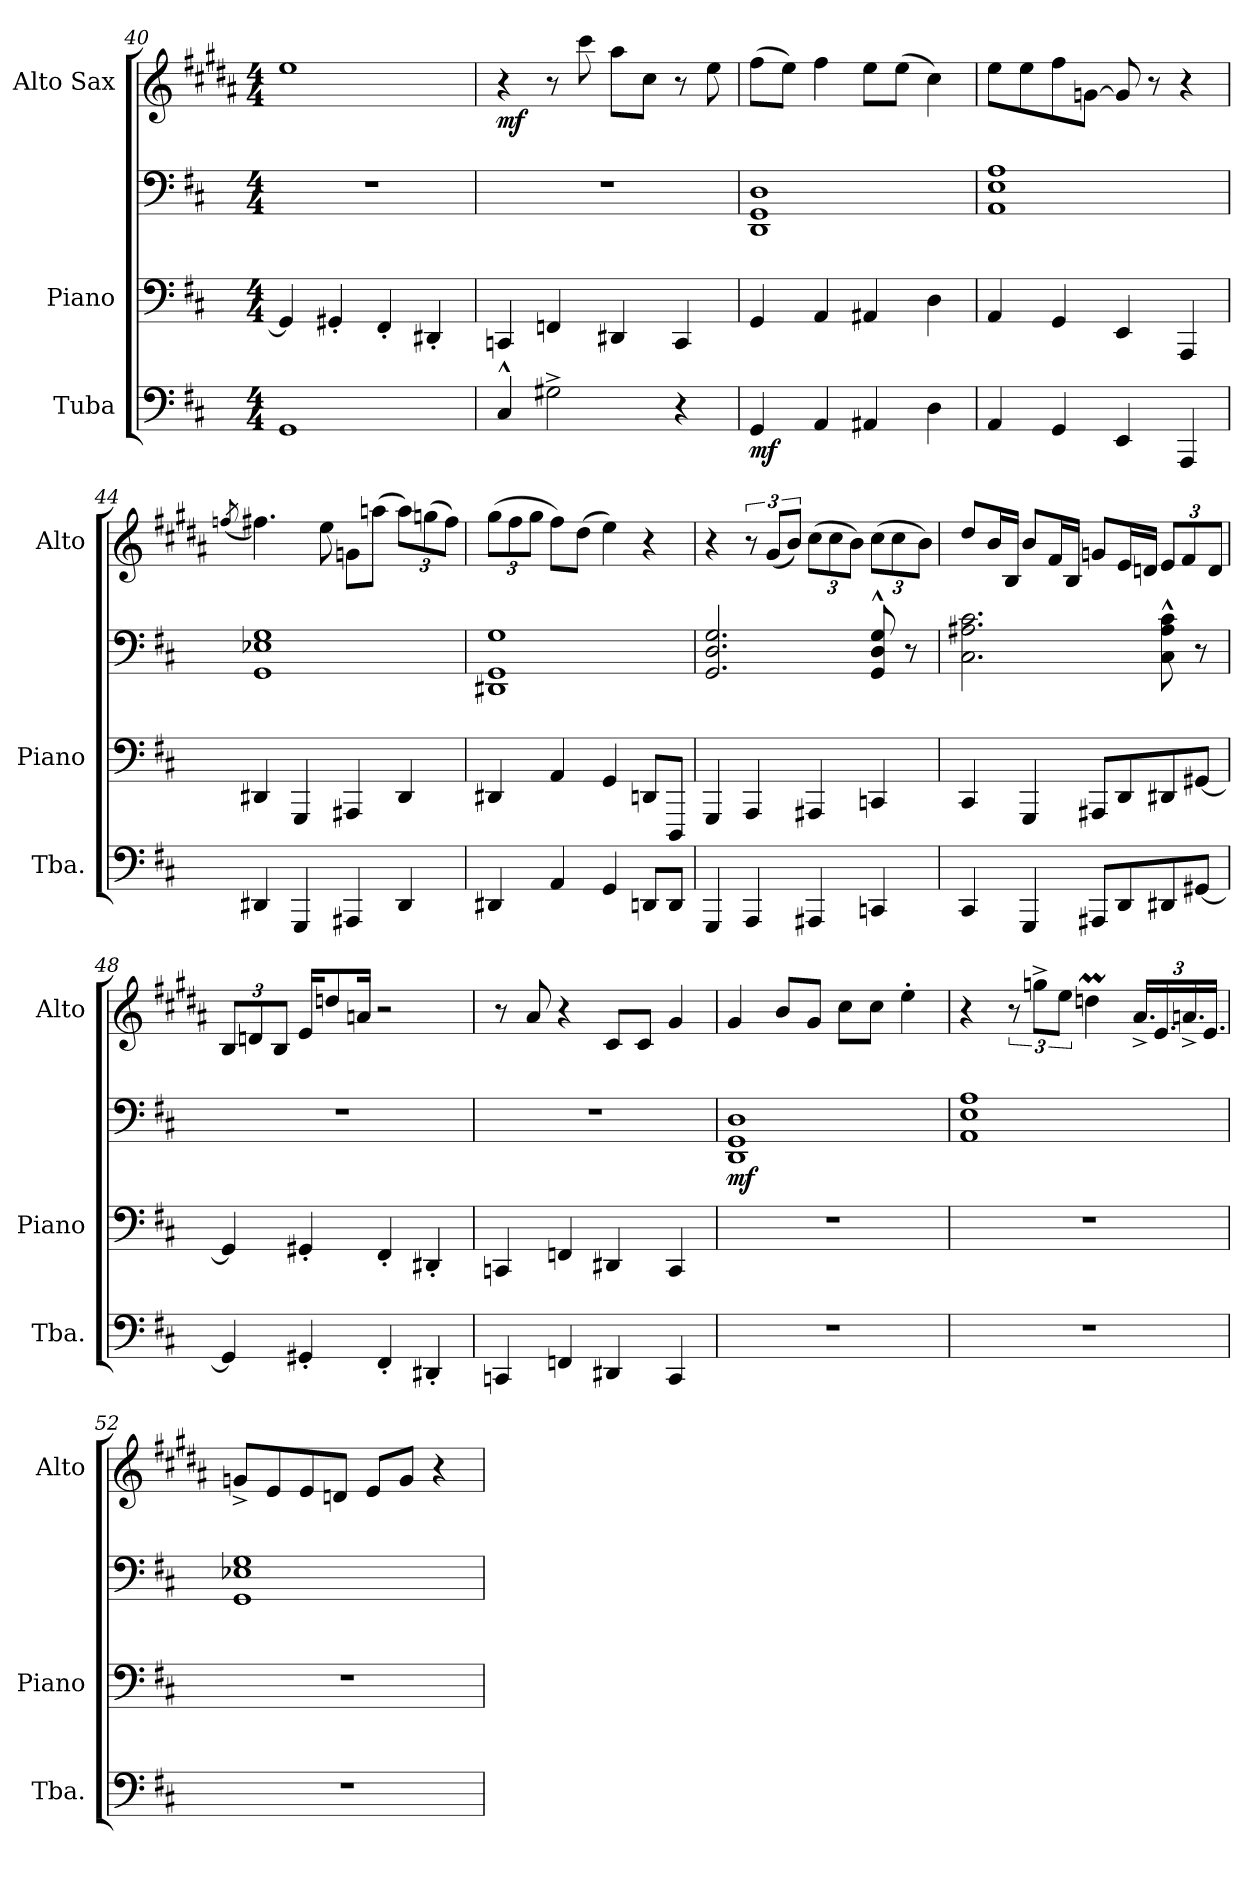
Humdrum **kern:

**kern	**dynam	**kern	**kern	**dynam	**kern	**dynam
*part3	*part3	*part2	*part2	*part2	*part1	*part1
*staff4	*staff4	*staff3	*staff2	*staff2/3	*staff1	*staff1
*I"Tuba	*	*I"Piano	*	*	*I"Alto Sax	*
*I'Tba.	*	*I'Piano	*	*	*I'Alto	*
!!LO:PB:g=z
*clefF4	*	*clefF4	*clefF4	*	*clefG2	*
*	*	*	*	*	*ITrd5c9	*
*k[f#c#]	*	*k[f#c#]	*k[f#c#]	*	*k[f#c#]	*
*M4/4	*	*M4/4	*M4/4	*	*M4/4	*
=40	=40	=40	=40	=40	=40	=40
1GG	.	4GG#/]	1r	.	1g	.
.	.	4GG#X'/	.	.	.	.
.	.	4FF#'/	.	.	.	.
.	.	4DD#X'/	.	.	.	.
=41	=41	=41	=41	=41	=41	=41
!	!	!	!	!	!	!LO:DY:b
4C#^^/	.	4CCn/	1r	.	4r	mf
2G#X^\	.	4FFn/	.	.	8r	.
.	.	.	.	.	8ee\	.
.	.	4DD#X/	.	.	8cc#\L	.
.	.	.	.	.	8e\J	.
4r	.	4CC/	.	.	8r	.
.	.	.	.	.	8g\	.
=42	=42	=42	=42	=42	=42	=42
!	!LO:DY:b	!	!	!LO:DY:b=2	!	!
!	!	!	!	!LO:DY:n=1:b	!	!
4GG/	mf	4GG/	1DD 1GG 1D	mf mf	(8a\L	.
.	.	.	.	.	8g\J)	.
4AA/	.	4AA/	.	.	4a\	.
4AA#X/	.	4AA#X/	.	.	8g\L	.
.	.	.	.	.	(8g\J	.
4D\	.	4D\	.	.	4e\)	.
=43	=43	=43	=43	=43	=43	=43
4AA/	.	4AA/	1AA 1E 1A	.	8g\L	.
.	.	.	.	.	8g\	.
4GG/	.	4GG/	.	.	8a\	.
.	.	.	.	.	[8B-X\J	.
4EE/	.	4EE/	.	.	8B-/]	.
.	.	.	.	.	8r	.
4AAA/	.	4AAA/	.	.	4r	.
!!LO:LB:g=z
=44	=44	=44	=44	=44	=44	=44
.	.	.	.	.	(8qa-X/	.
4DD#X/	.	4DD#X/	1GG 1E-X 1G	.	4.an\)	.
4GGG/	.	4GGG/	.	.	.	.
.	.	.	.	.	8g\	.
4AAA#X/	.	4AAA#X/	.	.	8B-X\L	.
.	.	.	.	.	(8ccn\J	.
*	*	*	*	*	*Xbrackettup	*
4DD#/	.	4DD#/	.	.	12cc\L)	.
.	.	.	.	.	(12b-X\	.
.	.	.	.	.	12a\J)	.
=45	=45	=45	=45	=45	=45	=45
4DD#X/	.	4DD#X/	1DD#X 1GG 1G	.	(12b\L	.
.	.	.	.	.	12a\	.
.	.	.	.	.	12b\J	.
4AA/	.	4AA/	.	.	8a\L)	.
.	.	.	.	.	(8f#\J	.
4GG/	.	4GG/	.	.	4g\)	.
8DDn/L	.	8DDn/L	.	.	4r	.
8DD/J	.	8DDD/J	.	.	.	.
=46	=46	=46	=46	=46	=46	=46
4GGG/	.	4GGG/	2.GG/ 2.D/ 2.G/	.	4r	.
*	*	*	*	*	*brackettup	*
4AAA/	.	4AAA/	.	.	12r	.
.	.	.	.	.	(12B/L	.
.	.	.	.	.	12d/J)	.
*	*	*	*	*	*Xbrackettup	*
4AAA#X/	.	4AAA#X/	.	.	(12e\L	.
.	.	.	.	.	12e\	.
.	.	.	.	.	12d\J)	.
4CCn/	.	4CCn/	8GG/^^ 8D/^^ 8G/^^	.	(12e\L	.
.	.	.	.	.	12e\	.
.	.	.	8r	.	.	.
.	.	.	.	.	12d\J)	.
!!LO:LB:g=z
=47	=47	=47	=47	=47	=47	=47
4CC#/	.	4CC#/	2.C#\ 2.A#X\ 2.c#\	.	8f#/L	.
.	.	.	.	.	16d/L	.
.	.	.	.	.	16D/JJ	.
4GGG/	.	4GGG/	.	.	8d/L	.
.	.	.	.	.	16A/L	.
.	.	.	.	.	16D/JJ	.
8AAA#X/L	.	8AAA#X/L	.	.	8B-X/L	.
8DD/	.	8DD/	.	.	16G/L	.
.	.	.	.	.	16Fn/JJ	.
8DD#X/	.	8DD#X/	8C#\^^ 8A#\^^ 8c#\^^	.	12G/L	.
.	.	.	.	.	12A/	.
[8GG#X/J	.	[8GG#X/J	8r	.	.	.
.	.	.	.	.	12F/J	.
=48	=48	=48	=48	=48	=48	=48
4GG#/]	.	4GG#/]	1r	.	12D/L	.
.	.	.	.	.	12Fn/	.
.	.	.	.	.	12D/J	.
4GG#X'/	.	4GG#X'/	.	.	16G/KL	.
.	.	.	.	.	8fn/	.
.	.	.	.	.	16cn/Jk	.
4FF#'/	.	4FF#'/	.	.	2r	.
4DD#X'/	.	4DD#X'/	.	.	.	.
=49	=49	=49	=49	=49	=49	=49
4CCn/	.	4CCn/	1r	.	8r	.
.	.	.	.	.	8c#/	.
4FFn/	.	4FFn/	.	.	4r	.
4DD#X/	.	4DD#X/	.	.	8E/L	.
.	.	.	.	.	8E/J	.
4CC/	.	4CC/	.	.	4B/	.
!!LO:PB:g=z
=50	=50	=50	=50	=50	=50	=50
!	!	!	!	!LO:DY:b	!	!
1r	.	1r	1DD 1GG 1D	mf	4B/	.
.	.	.	.	.	8d/L	.
.	.	.	.	.	8B/J	.
.	.	.	.	.	8e\L	.
.	.	.	.	.	8e\J	.
.	.	.	.	.	4g'\	.
=51	=51	=51	=51	=51	=51	=51
1r	.	1r	1AA 1E 1A	.	4r	.
*	*	*	*	*	*brackettup	*
.	.	.	.	.	12r	.
.	.	.	.	.	12b-X^\L	.
.	.	.	.	.	12g\J	.
.	.	.	.	.	4fnM\	.
*	*	*	*	*	*Xbrackettup	*
.	.	.	.	.	24.c#^/LL	.
.	.	.	.	.	24.G/	.
.	.	.	.	.	24.cn^/	.
.	.	.	.	.	24.G/JJ	.
=52	=52	=52	=52	=52	=52	=52
1r	.	1r	1GG 1E-X 1G	.	8B-X^/L	.
.	.	.	.	.	8G/	.
.	.	.	.	.	8G/	.
.	.	.	.	.	8Fn/J	.
.	.	.	.	.	8G/L	.
.	.	.	.	.	8B-/J	.
.	.	.	.	.	4r	.
=	=	=	=	=	=	=
*-	*-	*-	*-	*-	*-	*-
